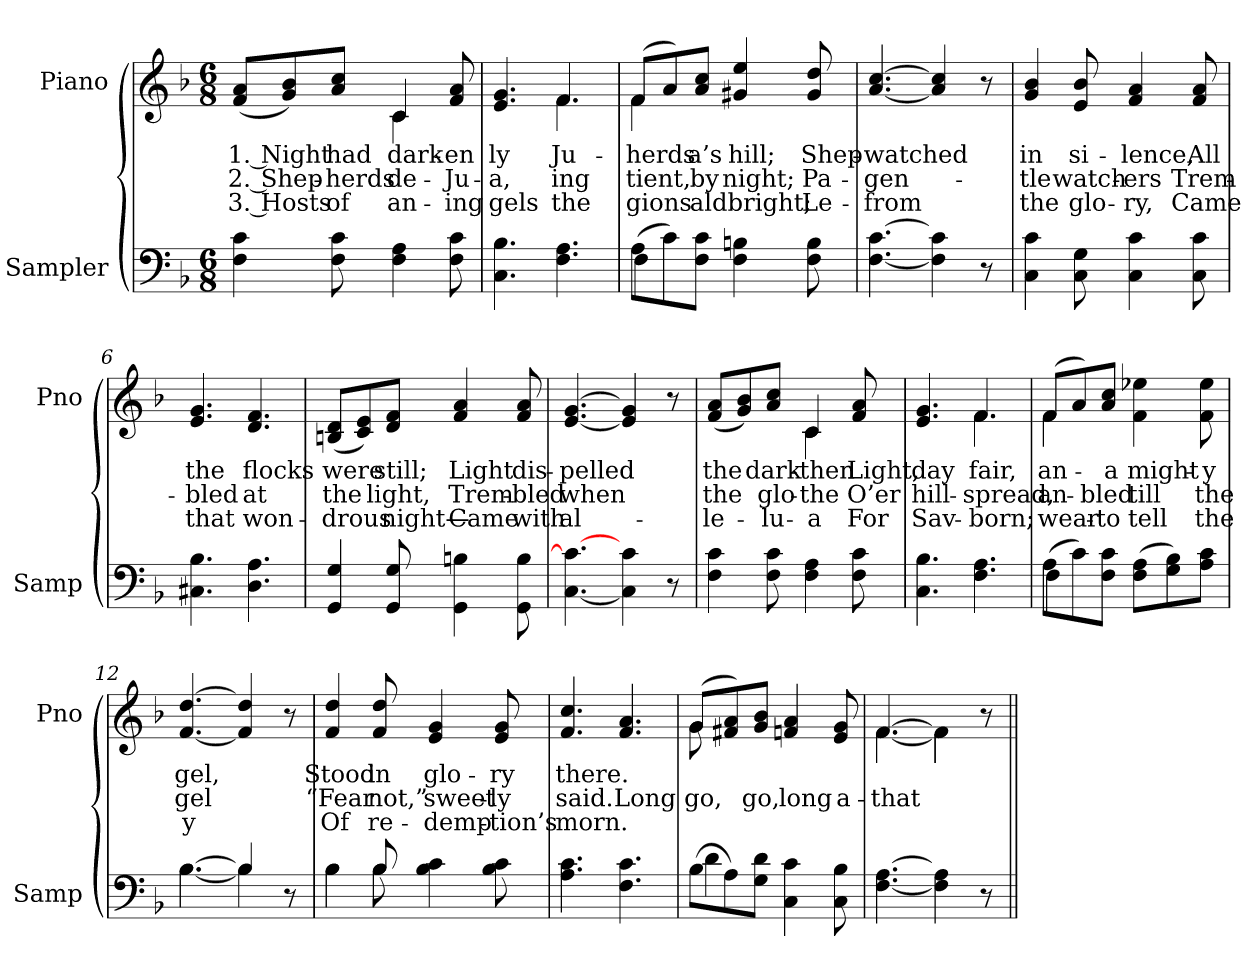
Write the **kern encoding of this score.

**kern	**kern	**text	**text	**text
*part2	*part1	*part1	*part1	*part1
*staff2	*staff1	*staff1	*staff1	*staff1
*I"Sampler	*I"Piano	*	*	*
*I'Samp	*I'Pno	*	*	*
*clefF4	*clefG2	*	*	*
*k[b-]	*k[b-]	*	*	*
*F:	*F:	*	*	*
*M6/8	*M6/8	*	*	*
=1	=1	=1	=1	=1
*	*^	*	*	*
4F 4c	(8f/ 8a/L	4.ryy	1. Night	2. Shep-	3. Hosts
.	8g/ 8b-/)	.	.	.	.
8F 8c	8a/ 8cc/J	.	had	-herds	of
4F 4A	4c/	4c	dark-	-de-	an-
8F 8c	8f 8a	8ryy	-en	Ju-	-ing
=2	=2	=2	=2	=2	=2
4.C 4.B-	4.e 4.g	4.ryy	-ly	-a,	-gels
4.F 4.A	4.f/	4.f	Ju-	-ing	the
=3	=3	=3	=3	=3	=3
*^	*	*	*	*	*
(8A\L	4F	(8f/L	4f	-herds	-tient,	-gions
8c\)	.	8a/)	.	.	.	.
8F\ 8c\J	2ryy	8a/ 8cc/J	2ryy	-a’s	by	-ald
4F 4Bn	.	4g#X/ 4ee/	.	hill;	night;	bright;
8F 8B	.	8g#/ 8dd/	.	Shep-	Pa-	Le-
*v	*v	*	*	*	*	*
*	*v	*v	*	*	*
=4	=4	=4	=4	=4
[4.F [4.c	[4.a/ [4.cc/	watched	gen-	from
4F] 4c]	4a/] 4cc/]	.	.	.
8r	8r	.	.	.
=5	=5	=5	=5	=5
4C 4c	4g/ 4b-/	in	-tle	the
8C 8G	8e/ 8b-/	si-	watch-	glo-
4C 4c	4f/ 4a/	-lence,	-ers	-ry,
8C 8c	8f/ 8a/	All	Trem-	Came
=6	=6	=6	=6	=6
4.C#X 4.B-	4.e 4.g	the	-bled	that
4.D 4.A	4.d 4.f	flocks	at	won-
=7	=7	=7	=7	=7
4GG 4G	(8Bn/ 8d/L	were	the	-drous
.	8c/ 8e/)	.	.	.
8GG 8G	8d/ 8f/J	still;	light,	night—
4GG 4Bn	4f 4a	Light	Trem-	Came
8GG 8B	8f 8a	dis-	-bled	with
=8	=8	=8	=8	=8
[4.C 4.c_	[4.e [4.g	-pelled	when	al-
4C] 4c	4e] 4g]	.	.	.
8r	8r	.	.	.
=9	=9	=9	=9	=9
*	*^	*	*	*
4F 4c	(8f/ 8a/L	4.ryy	the	the	-le-
.	8g/ 8b-/)	.	.	.	.
8F 8c	8a/ 8cc/J	.	dark-	glo-	-lu-
4F 4A	4c/	4c	then	the	a
8F 8c	8f 8a	8ryy	Light,	O’er	For
=10	=10	=10	=10	=10	=10
4.C 4.B-	4.e 4.g	4.ryy	day	hill-	Sav-
4.F 4.A	4.f/	4.f	fair,	spread,	born;
=11	=11	=11	=11	=11	=11
*^	*	*	*	*	*
(8A\L	4F	(8f/L	4f	an-	an-	wear-
8c\)	.	8a/)	.	.	.	.
8F\ 8c\J	2ryy	8a/ 8cc/J	2ryy	a	-bled	to
(8F\ 8A\L	.	4f 4ee-X	.	might-	till	tell
8G\ 8B-\)	.	.	.	.	.	.
8A\ 8c\J	.	8f 8ee-	.	-y	the	the
*	*	*v	*v	*	*	*
=12	=12	=12	=12	=12	=12
[4.B-\	[4.B-	[4.f [4.dd	-gel,	-gel	-y
4B-/]	4B-]	4f] 4dd]	.	.	.
8r	8ryy	8r	.	.	.
=13	=13	=13	=13	=13	=13
4B-\	4B-	4f 4dd	Stood	“Fear	Of
8B-/	8B-	8f 8dd	in	not,”	re-
4B- 4c	4.ryy	4e 4g	glo-	sweet-	-demp-
8B- 8c	.	8e 8g	-ry	-ly	-tion’s
*v	*v	*	*	*	*
=14	=14	=14	=14	=14
4.A 4.c	4.f 4.cc	there.	said.	morn.
4.F 4.c	4.f 4.a	.	Long	.
=15	=15	=15	=15	=15
*^	*^	*	*	*
(8B-\L	4d	(8g/L	8g	.	-go,	.
8A\)	.	8f#X/ 8a/)	2ryy	.	.	.
8G\ 8d\J	2ryy	8g/ 8b-/J	.	.	-go,	.
4C 4c	.	4fn 4a	.	.	long	.
8C 8B-	.	8e 8g	8ryy	.	a-	.
*v	*v	*	*	*	*	*
=16	=16	=16	=16	=16	=16
[4.F [4.A	[4.f/	[4.f	.	that	.
4F] 4A]	4f\]	4f]	.	.	.
8r	8r	8ryy	.	.	.
*	*v	*v	*	*	*
=||	=||	=||	=||	=||
*-	*-	*-	*-	*-
